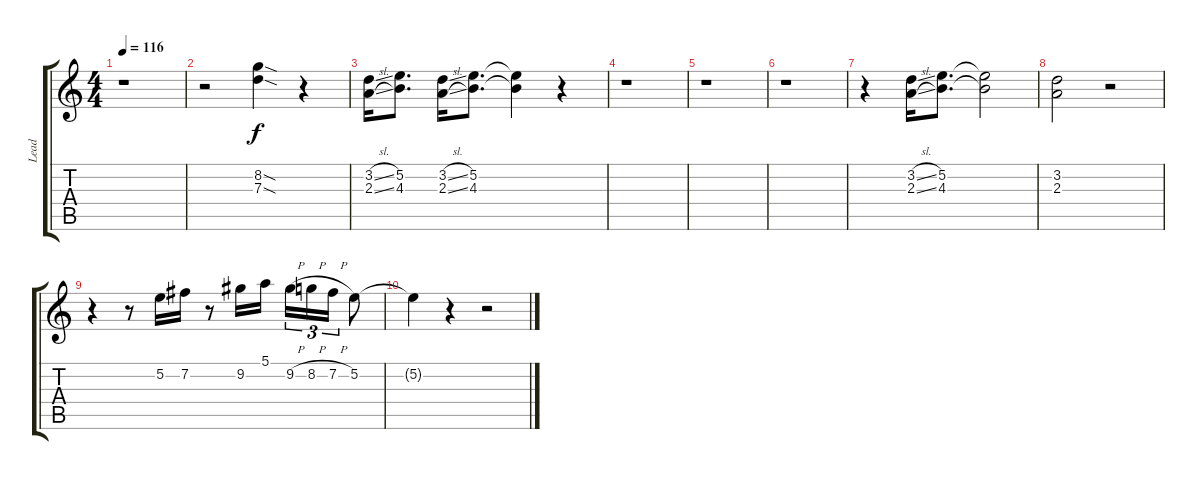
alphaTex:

\track ("Lead" "Lead") {instrument electricguitarclean}
\staff {score tabs}
\tuning (E4 B3 G3 D3 A2 E2) {hide}
\ts (4 4)
\tempo 116
\clef g2
\ks c
r.1{dy f} |
r.2 (8.2{sod} 7.3{sod}).4 r.4 |
(3.2{sl} 2.3{sl}).16 (5.2 4.3).8{d} (3.2{sl} 2.3{sl}).16 (5.2 4.3).8{d} (5.2{t} 4.3{t}).4 r.4 |
r.1 |
r.1 |
r.1 |
r.4 (3.2{sl} 2.3{sl}).16 (5.2 4.3).8{d} (5.2{t} 4.3{t}).2 |
(3.2 2.3).2 r.2 |
r.4 r.8 5.2.16 7.2.16 r.8 9.2.16 5.1.16 9.2{h}.16{tu (3 2)} 8.2{h}.16{tu (3 2)} 7.2{h}.16{tu (3 2)} 5.2.8 |
5.2{t}.4 r.4 r.2
